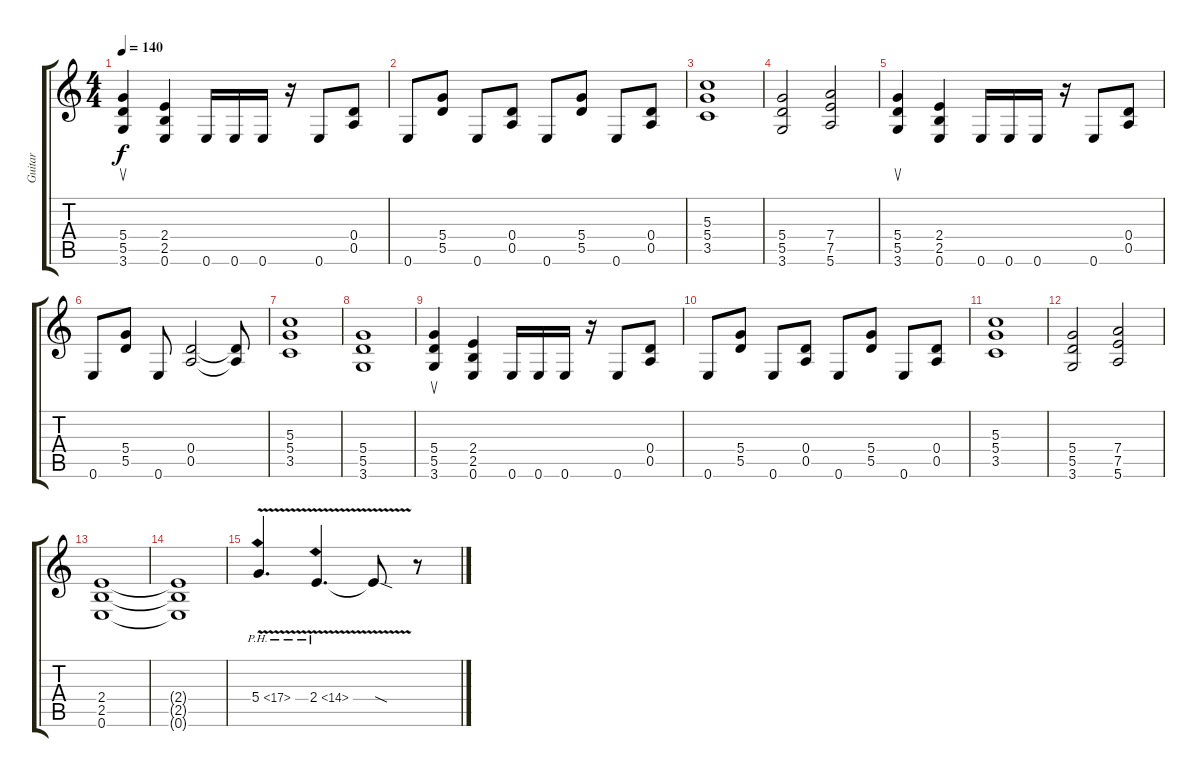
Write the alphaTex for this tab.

\track ("Guitar" "Guitar") {instrument distortionguitar}
\staff {score tabs}
\tuning (E4 B3 G3 D3 A2 E2) {hide}
\ts (4 4)
\tempo 140
\clef g2
\ks c
(5.4 5.5 3.6).4{su dy f} (2.4 2.5 0.6).4 0.6.16 0.6.16 0.6.16 r.16 0.6.8 (0.4 0.5).8 |
0.6.8 (5.4 5.5).8 0.6.8 (0.4 0.5).8 0.6.8 (5.4 5.5).8 0.6.8 (0.4 0.5).8 |
(5.3 5.4 3.5).1 |
(5.4 5.5 3.6).2 (7.4 7.5 5.6).2 |
(5.4 5.5 3.6).4{su} (2.4 2.5 0.6).4 0.6.16 0.6.16 0.6.16 r.16 0.6.8 (0.4 0.5).8 |
0.6.8 (5.4 5.5).8 0.6.8 (0.4 0.5).2 (0.4{t} 0.5{t}).8 |
(5.3 5.4 3.5).1 |
(5.4 5.5 3.6).1 |
(5.4 5.5 3.6).4{su} (2.4 2.5 0.6).4 0.6.16 0.6.16 0.6.16 r.16 0.6.8 (0.4 0.5).8 |
0.6.8 (5.4 5.5).8 0.6.8 (0.4 0.5).8 0.6.8 (5.4 5.5).8 0.6.8 (0.4 0.5).8 |
(5.3 5.4 3.5).1 |
(5.4 5.5 3.6).2 (7.4 7.5 5.6).2 |
(2.4 2.5 0.6).1 |
(2.4{t} 2.5{t} 0.6{t}).1 |
5.4{ph 12 v}.4{d} 2.4{ph 12 v}.4{d} 2.4{sod t}.8 r.8
